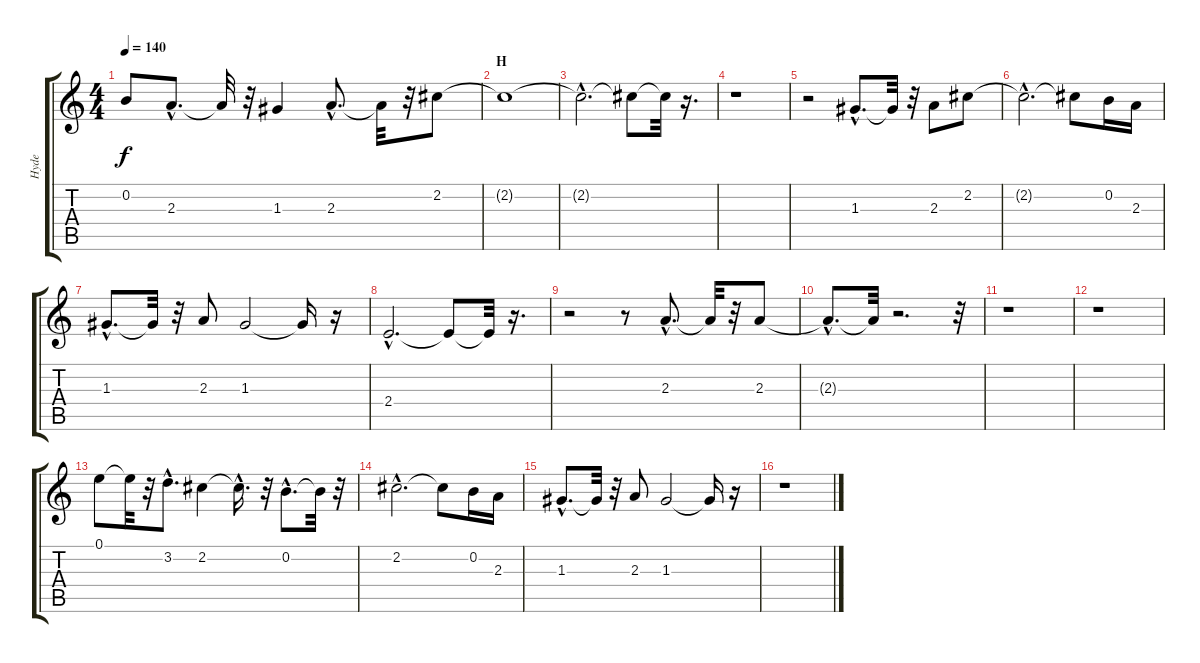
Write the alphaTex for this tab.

\track ("Hyde" "Hyde") {instrument acousticguitarnylon}
\staff {score tabs}
\tuning (E4 B3 G3 D3 A2 E2) {hide}
\ts (4 4)
\tempo 140
\clef g2
\ks c
0.2.8{dy f} 2.3{hac}.8{d} 2.3{t}.32 r.32 1.3.4 2.3{hac}.8{d} 2.3{t}.32 r.32 2.2.8 |
\section ("" "H")
2.2{t}.1 |
2.2{hac t}.2{d} 2.2{t}.8 2.2{t}.32 r.16{d} |
r.1 |
r.2 1.3{hac}.8{d} 1.3{t}.32 r.32 2.3.8 2.2.8 |
2.2{hac t}.2{d} 2.2{t}.8 0.2.16 2.3.16 |
1.3{hac}.8{d} 1.3{t}.32 r.32 2.3.8 1.3.2 1.3{t}.16 r.16 |
2.4{hac}.2{d} 2.4{t}.8 2.4{t}.32 r.16{d} |
r.2 r.8 2.3{hac}.8{d} 2.3{t}.32 r.32 2.3.8 |
2.3{hac t}.8{d} 2.3{t}.32 r.2{d} r.32 |
r.1 |
r.1 |
0.1.8 0.1{t}.32 r.32 3.2{hac}.8{d} 2.2.4 2.2{hac t}.16{d} r.32 0.2{hac}.8{d} 0.2{t}.32 r.32 |
2.2{hac}.2{d} 2.2{t}.8 0.2.16 2.3.16 |
1.3{hac}.8{d} 1.3{t}.32 r.32 2.3.8 1.3.2 1.3{t}.16 r.16 |
r.1
